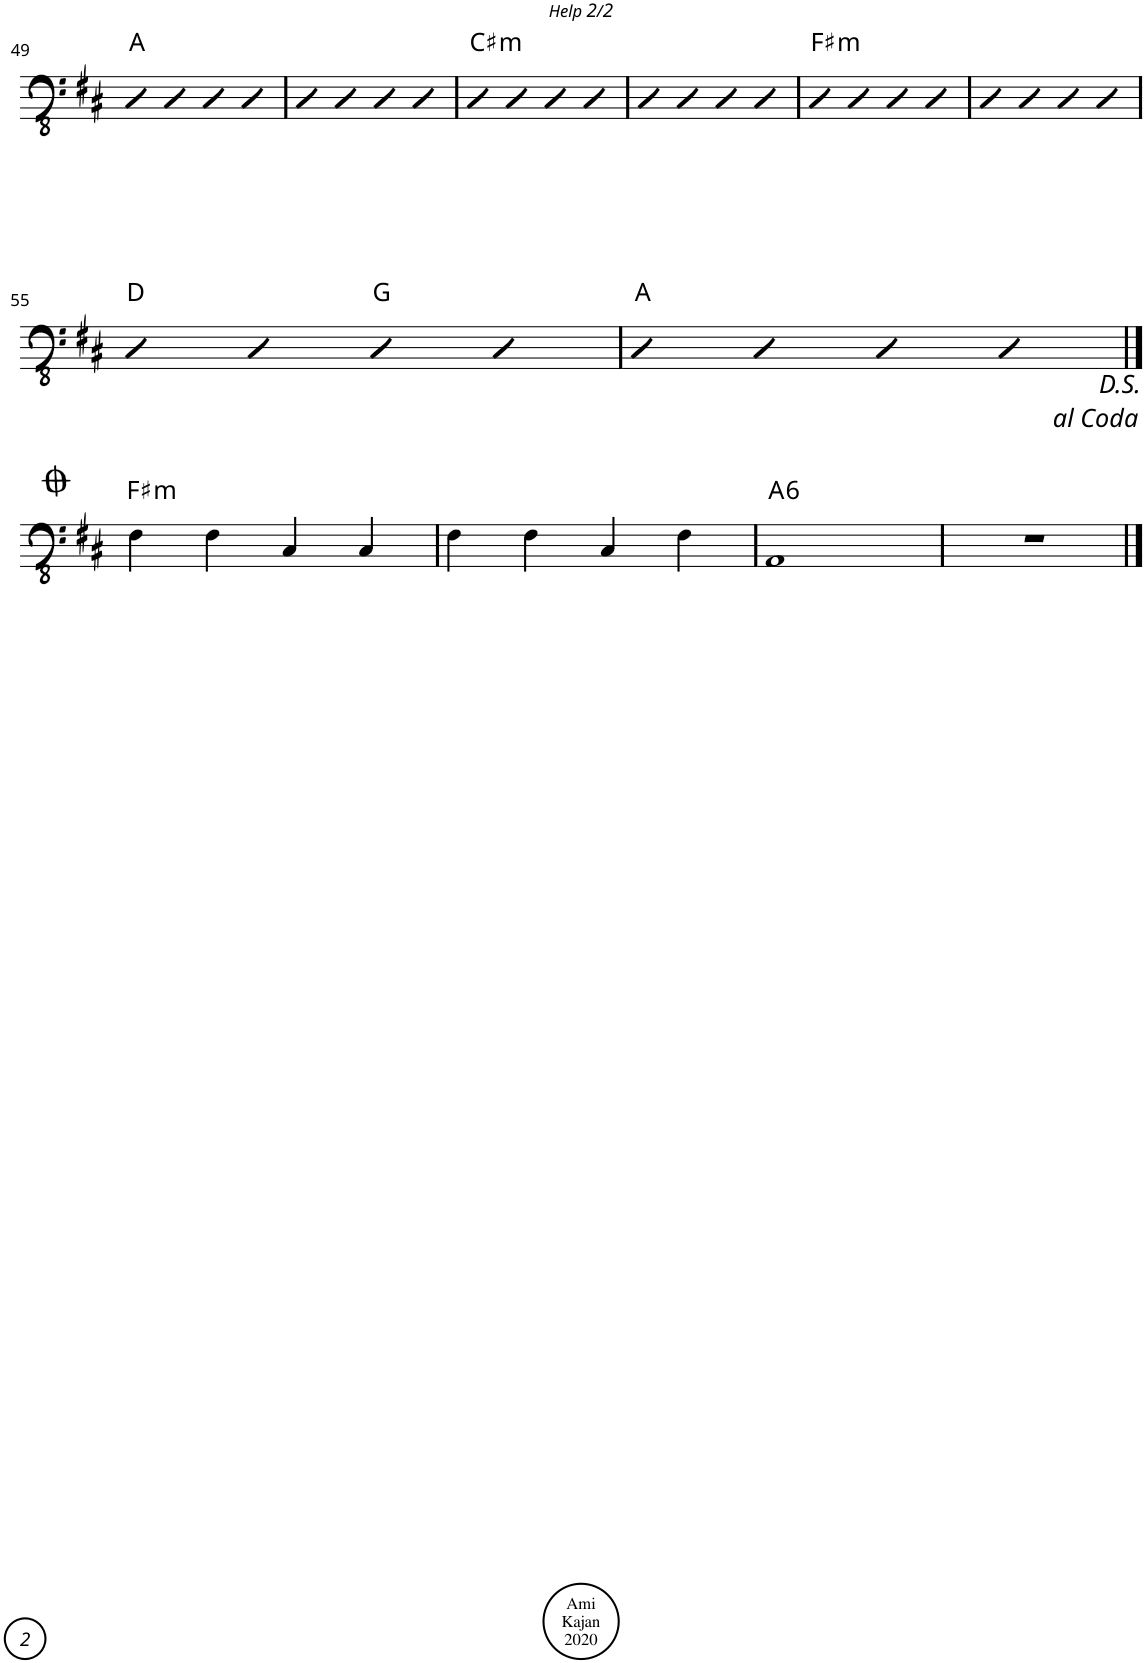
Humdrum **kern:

**kern	**harte
*part1	*part1
*staff1	*
*I"Acoustic Bass	*
*I'Bass	*
!!LO:PB:g=z
*clefFv4	*
*k[f#c#]	*
*M4/4	*
*met(c)	*
=49	=49
4DD	A:maj
4DD	.
4DD	.
4DD	.
=50	=50
4DD	.
4DD	.
4DD	.
4DD	.
=51	=51
!	!LO:H:kt=m
4DD	C#:min
4DD	.
4DD	.
4DD	.
=52	=52
4DD	.
4DD	.
4DD	.
4DD	.
=53	=53
!	!LO:H:kt=m
4DD	F#:min
4DD	.
4DD	.
4DD	.
=54	=54
4DD	.
4DD	.
4DD	.
4DD	.
!!LO:LB:g=z
=55	=55
4DD	D:maj
4DD	.
4DD	G:maj
4DD	.
=56	=56
4DD	A:maj
4DD	.
4DD	.
4DD	.
!LO:TX:b:t=D.S.\nal Coda	!
!!LO:LB:g=z
==57	==57
!	!LO:H:kt=m
4FF#\	F#:min
4FF#\	.
4CC#/	.
4CC#/	.
=58	=58
4FF#\	.
4FF#\	.
4CC#/	.
4FF#\	.
=59	=59
!	!LO:H:kt=6
1AAA	A:maj6
=60	=60
1r	.
==	==
*-	*-
